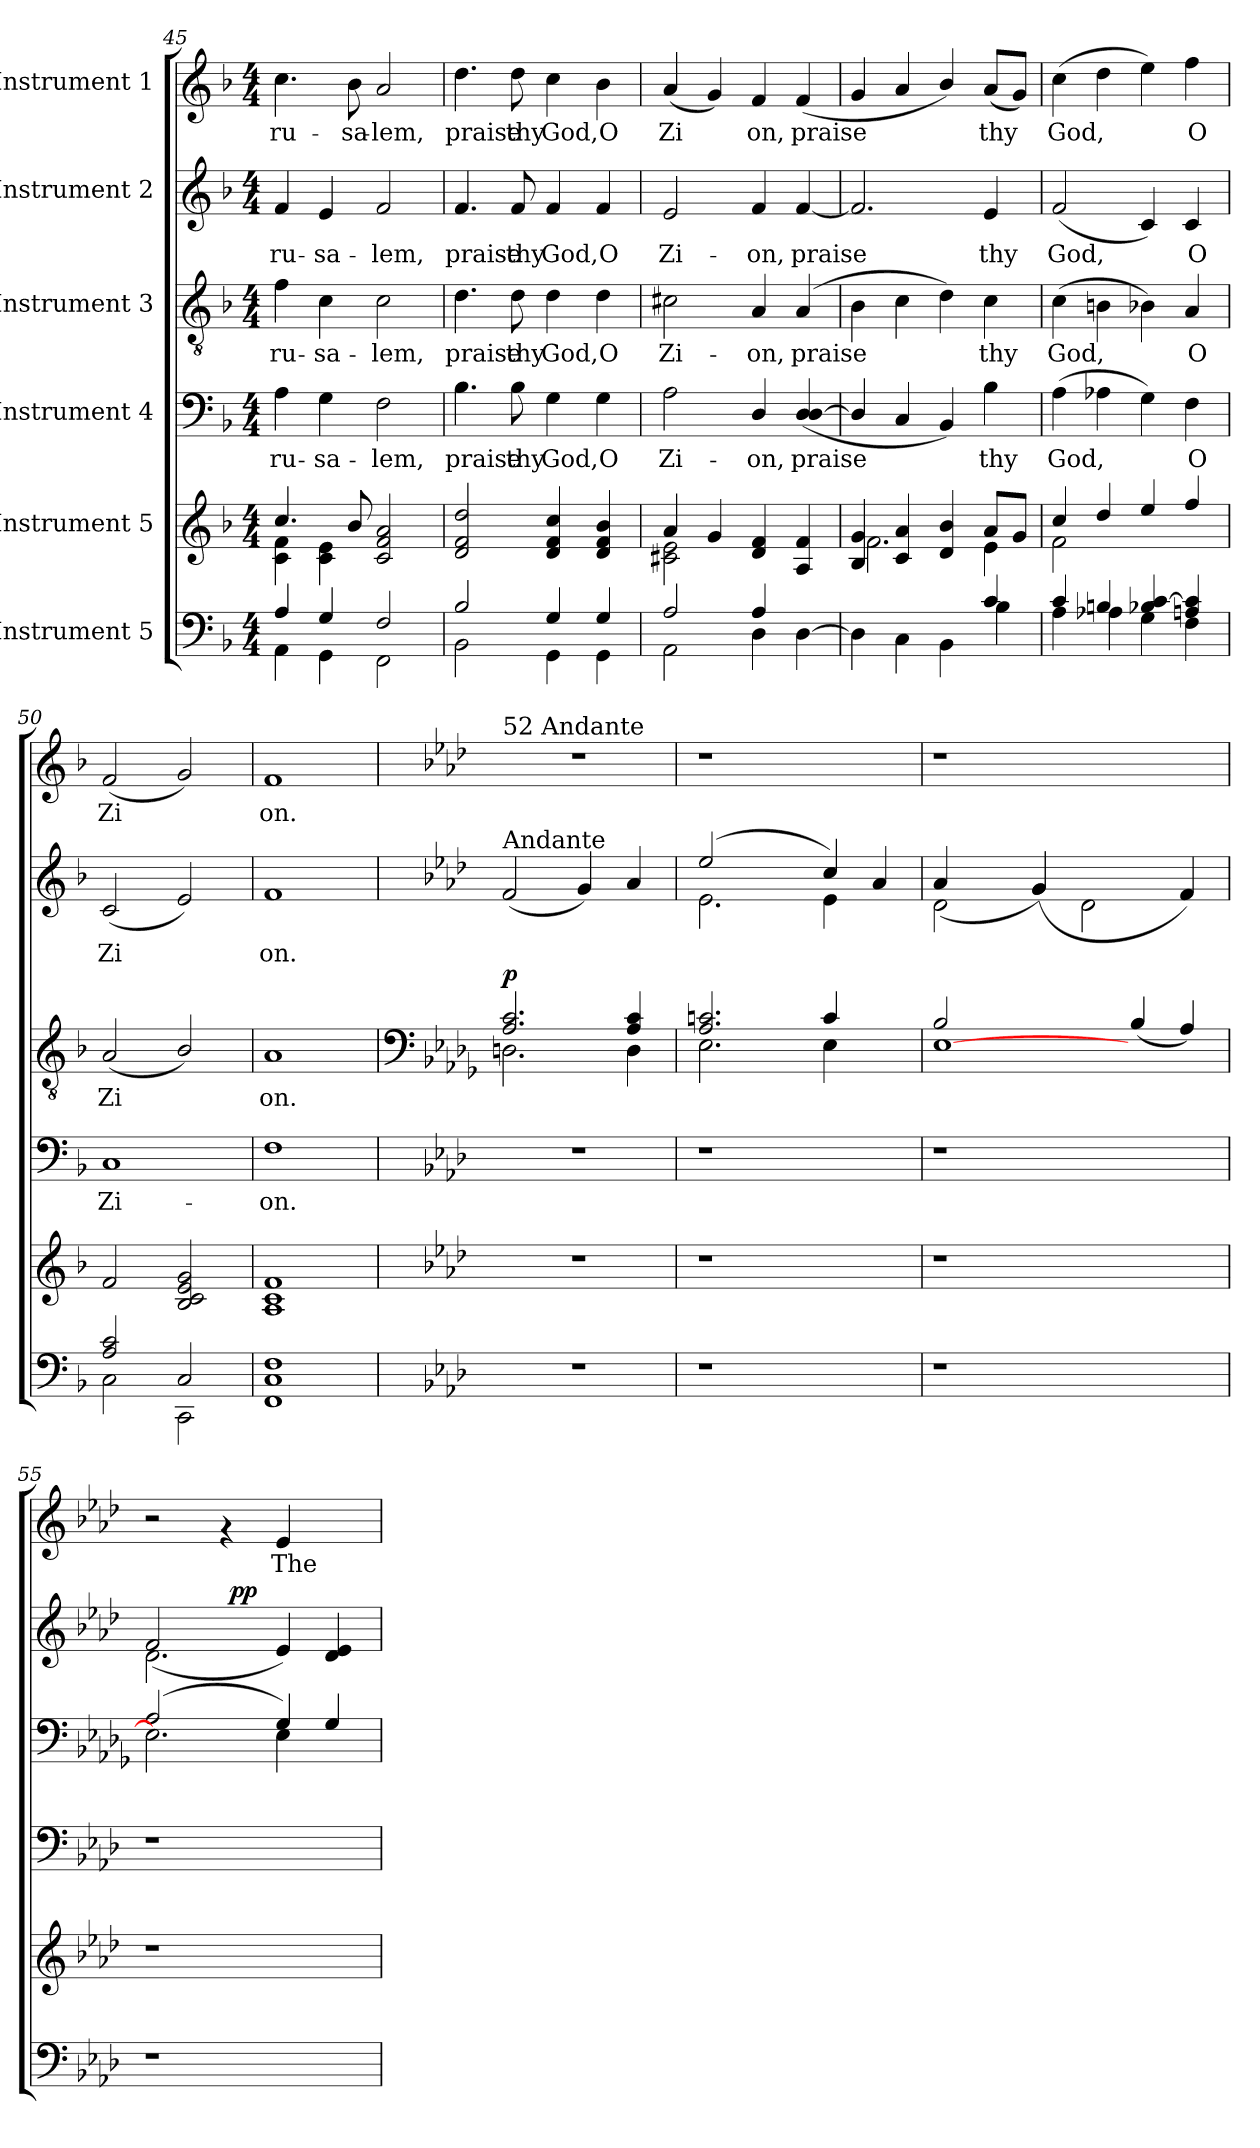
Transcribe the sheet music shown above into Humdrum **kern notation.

**kern	**kern	**kern	**text	**kern	**text	**dynam	**kern	**text	**dynam	**kern	**text
*part6	*part5	*part4	*part4	*part3	*part3	*part3	*part2	*part2	*part2	*part1	*part1
*staff6	*staff5	*staff4	*staff4	*staff3	*staff3	*staff3	*staff2	*staff2	*staff2	*staff1	*staff1
*I"Instrument 5	*I"Instrument 5	*I"Instrument 4	*	*I"Instrument 3	*	*	*I"Instrument 2	*	*	*I"Instrument 1	*
*clefF4	*clefG2	*clefF4	*	*clefGv2	*	*	*clefG2	*	*	*clefG2	*
*k[b-]	*k[b-]	*k[b-]	*	*k[b-]	*	*	*k[b-]	*	*	*k[b-]	*
*F:	*F:	*F:	*	*F:	*	*	*F:	*	*	*F:	*
*M4/4	*M4/4	*M4/4	*	*M4/4	*	*	*M4/4	*	*	*M4/4	*
=45	=45	=45	=45	=45	=45	=45	=45	=45	=45	=45	=45
*^	*^	*	*	*	*	*	*	*	*	*	*
!	!	!	!	!	!LO:LY:b:cj	!	!LO:LY:b:cj	!	!	!LO:LY:b:cj	!	!	!LO:LY:b:cj
4A/	4AA\	4.cc/	4f\ 4c\	4A\	-ru-	4f\	-ru-	.	4f/	-ru-	.	4.cc\	-ru-
!	!	!	!	!	!LO:LY:b:cj	!	!LO:LY:b:cj	!	!	!LO:LY:b:cj	!	!	!
4G/	4GG\	.	4e\ 4c\	4G\	-sa-	4c\	-sa-	.	4e/	-sa-	.	.	.
!	!	!	!	!	!	!	!	!	!	!	!	!	!LO:LY:b:cj
.	.	8b-/	.	.	.	.	.	.	.	.	.	8b-\	-sa-
!	!	!	!	!	!LO:LY:b:cj	!	!LO:LY:b:cj	!	!	!LO:LY:b:cj	!	!	!LO:LY:b:cj
2F/	2FF\	2a/ 2f/ 2c/	2ryy	2F\	-lem,	2c\	-lem,	.	2f/	-lem,	.	2a/	-lem,
=46	=46	=46	=46	=46	=46	=46	=46	=46	=46	=46	=46	=46	=46
!	!	!	!	!	!LO:LY:b:cj	!	!LO:LY:b:cj	!	!	!LO:LY:b:cj	!	!	!LO:LY:b:cj
*	*	*v	*v	*	*	*	*	*	*	*	*	*	*
2B-/	2BB-\	2dd/ 2f/ 2d/	4.B-\	praise	4.d\	praise	.	4.f/	praise	.	4.dd\	praise
!	!	!	!	!LO:LY:b:cj	!	!LO:LY:b:cj	!	!	!LO:LY:b:cj	!	!	!LO:LY:b:cj
.	.	.	8B-\	thy	8d\	thy	.	8f/	thy	.	8dd\	thy
!	!	!	!	!LO:LY:b:cj	!	!LO:LY:b:cj	!	!	!LO:LY:b:cj	!	!	!LO:LY:b:cj
4G/	4GG\	4cc/ 4d/ 4f/	4G\	God,	4d\	God,	.	4f/	God,	.	4cc\	God,
!	!	!	!	!LO:LY:b:cj	!	!LO:LY:b:cj	!	!	!LO:LY:b:cj	!	!	!LO:LY:b:cj
4G/	4GG\	4b-/ 4f/ 4d/	4G\	O	4d\	O	.	4f/	O	.	4b-\	O
!!LO:LB:g=z
=47	=47	=47	=47	=47	=47	=47	=47	=47	=47	=47	=47	=47
*	*	*^	*	*	*	*	*	*	*	*	*	*
!	!	!	!	!	!LO:LY:b:cj	!	!LO:LY:b:cj	!	!	!LO:LY:b:cj	!	!	!LO:LY:b:cj
2A/	2AA\	4a/	2c#X\ 2e\	2A\	Zi-	2c#X\	Zi-	.	2e/	Zi-	.	(<4a/	Zi-
!	!	!	!	!	!	!	!	!	!	!	!	!	!LO:LY:b:cj
.	.	4g/	.	.	.	.	.	.	.	.	.	4g/)	--
!	!	!	!	!	!LO:LY:b:cj	!	!LO:LY:b:cj	!	!	!LO:LY:b:cj	!	!	!LO:LY:b:cj
4A/	4D\	4f/ 4d/	2ryy	4D/	-on,	4A/	-on,	.	4f/	-on,	.	4f/	-on,
!	!	!	!	!	!LO:LY:b:cj	!	!LO:LY:b:cj	!	!	!LO:LY:b:cj	!	!	!LO:LY:b:cj
4ryy	[>4D\	4f/ 4A/	.	(<4D/ [<4D/	praise	(<4A/	praise	.	[<4f/	praise	.	(<4f/	praise
=48	=48	=48	=48	=48	=48	=48	=48	=48	=48	=48	=48	=48	=48
!	!	!	!	!	!LO:LY:b:cj	!	!LO:LY:b:cj	!	!	!LO:LY:b:cj	!	!	!LO:LY:b:cj
2.ryy	4D\]	4g/ 4B-/	2.f\	4D/]	.	4B-\	.	.	2.f/]	.	.	4g/	.
!	!	!	!	!	!LO:LY:b:cj	!	!LO:LY:b:cj	!	!	!	!	!	!LO:LY:b:cj
.	4C\	4c/ 4a/	.	4C/	.	4c\	.	.	.	.	.	4a/	.
!	!	!	!	!	!LO:LY:b:cj	!	!LO:LY:b:cj	!	!	!	!	!	!LO:LY:b:cj
.	4BB-\	4d/ 4b-/	.	4BB-/)	.	4d\)	.	.	.	.	.	4b-/)	.
!	!	!	!	!	!LO:LY:b:cj	!	!LO:LY:b:cj	!	!	!LO:LY:b:cj	!	!	!LO:LY:b:cj
4c/	4B-\	8a/L	4e\	4B-\	thy	4c\	thy	.	4e/	thy	.	(<8a/L	thy
!	!	!	!	!	!	!	!	!	!	!	!	!	!LO:LY:b:cj
.	.	8g/J	.	.	.	.	.	.	.	.	.	8g/J)	.
=49	=49	=49	=49	=49	=49	=49	=49	=49	=49	=49	=49	=49	=49
!	!	!	!	!	!LO:LY:b:cj	!	!LO:LY:b:cj	!	!	!LO:LY:b:cj	!	!	!LO:LY:b:cj
4c/	4A\	4cc/	2f\	(>4A\	God,	(>4c\	God,	.	(<2f/	God,	.	(>4cc\	God,
!	!	!	!	!	!LO:LY:b:cj	!	!LO:LY:b:cj	!	!	!	!	!	!LO:LY:b:cj
4Bn/	4A-X\	4dd/	.	4A-X\	.	4Bn\	.	.	.	.	.	4dd\	.
!	!	!	!	!	!LO:LY:b:cj	!	!LO:LY:b:cj	!	!	!LO:LY:b:cj	!	!	!LO:LY:b:cj
4B-X/ [>4c/	4G\	4ee/	2ryy	4G\)	.	4B-X\)	.	.	4c/)	.	.	4ee\)	.
!	!	!	!	!	!LO:LY:b:cj	!	!LO:LY:b:cj	!	!	!LO:LY:b:cj	!	!	!LO:LY:b:cj
4c/] 4An/	4F\	4ff/	.	4F\	O	4A/	O	.	4c/	O	.	4ff\	O
*	*	*v	*v	*	*	*	*	*	*	*	*	*	*
=50	=50	=50	=50	=50	=50	=50	=50	=50	=50	=50	=50	=50
!	!	!	!	!LO:LY:b:cj	!	!LO:LY:b:cj	!	!	!LO:LY:b:cj	!	!	!LO:LY:b:cj
2A/ 2c/	2C\	2f/	1C	Zi-	(<2A/	Zi-	.	(<2c/	Zi-	.	(<2f/	Zi-
!	!	!	!	!	!	!LO:LY:b:cj	!	!	!LO:LY:b:cj	!	!	!LO:LY:b:cj
2C/	2CC\	2g/ 2e/ 2B-/ 2c/	.	.	2B-/)	--	.	2e/)	--	.	2g/)	--
=51	=51	=51	=51	=51	=51	=51	=51	=51	=51	=51	=51	=51
!	!	!	!	!LO:LY:b:cj	!	!LO:LY:b:cj	!	!	!LO:LY:b:cj	!	!	!LO:LY:b:cj
*v	*v	*	*	*	*	*	*	*	*	*	*	*
1F 1C 1FF	1c 1A 1f	1F	-on.	1A	-on.	.	1f	-on.	.	1f	-on.
!!LO:PB:g=z
=52!	=52!	=52!	=52!	=52!	=52!	=52!	=52!	=52!	=52!	=52!	=52!
*	*	*	*	*clefF4	*	*	*	*	*	*	*
*k[b-e-a-d-]	*k[b-e-a-d-]	*k[b-e-a-d-]	*	*k[b-e-a-d-g-]	*	*	*k[b-e-a-d-]	*	*	*k[b-e-a-d-]	*
*A-:	*A-:	*A-:	*	*D-:	*	*	*A-:	*	*	*A-:	*
*	*	*	*	*^	*	*	*	*	*	*	*
!	!	!	!	!	!	!	!	!	!	!	!LO:TX:a:t=52 Andante	!
!	!	!	!	!	!	!	!	!LO:TX:a:t=Andante	!	!	!	!
!	!	!	!	!	!	!LO:LY:b:cj	!LO:DY:a	!	!LO:LY:b:cj	!	!	!
1r	1r	1r	.	2.c/ 2.A-/	2.Dn\	.	p	(<2f/	.	.	1r	.
!	!	!	!	!	!	!	!	!	!LO:LY:b:cj	!	!	!
.	.	.	.	.	.	.	.	4g/)	.	.	.	.
!	!	!	!	!	!	!LO:LY:b:cj	!	!	!LO:LY:b:cj	!	!	!
.	.	.	.	4c/ 4A-/	4D\	.	.	4a-/	.	.	.	.
=53	=53	=53	=53	=53	=53	=53	=53	=53	=53	=53	=53	=53
!	!	!	!	!	!	!LO:LY:b:cj	!	!	!LO:LY:b:cj	!	!	!
*	*	*	*	*	*	*	*	*^	*	*	*	*
1r	1r	1r	.	2.cn/ 2.A-/	2.E-\	.	.	2.e-\	(>2ee-/	.	.	1r	.
.	.	.	.	.	.	.	.	.	4ryy	.	.	.	.
!	!	!	!	!	!	!LO:LY:b:cj	!	!	!	!LO:LY:b:cj	!	!	!
!	!	!	!	!	!	!	!	!	!	!LO:LY:b:cj	!	!	!
.	.	.	.	4c/	4E-\	.	.	4cc/)	4e-\	.	.	.	.
4ryy	4ryy	4ryy	.	4ryy	4ryy	.	.	4a-/	4ryy	.	.	4ryy	.
=54	=54	=54	=54	=54	=54	=54	=54	=54	=54	=54	=54	=54	=54
!	!	!	!	!	!	!LO:LY:b:cj	!	!	!	!LO:LY:b:cj	!	!	!
1r	1r	1r	.	[<1E-	2B-/	.	.	2d-\	(>4a-/	.	.	1r	.
.	.	.	.	.	.	.	.	.	4ryy	.	.	.	.
!	!	!	!	!	!	!	!	!	!	!LO:LY:b:cj	!	!	!
!	!	!	!	!	!	!	!	!	!	!LO:LY:b:cj	!	!	!
.	.	.	.	.	1ryy	.	.	4g/)	(>4g/	.	.	.	.
.	.	.	.	.	.	.	.	2d-\	2.ryy	.	.	.	.
!	!	!	!	!	!	!LO:LY:b:cj	!	!	!	!	!	!	!
2ryy	2ryy	2ryy	.	(>4B-/	.	.	.	.	.	.	.	2ryy	.
!	!	!	!	!	!	!LO:LY:b:cj	!	!	!	!LO:LY:b:cj	!	!	!
.	.	.	.	4A-/)	.	.	.	4f/)	.	.	.	.	.
*	*	*	*	*	*	*	*	*v	*v	*	*	*	*
=55	=55	=55	=55	=55	=55	=55	=55	=55	=55	=55	=55	=55
!	!	!	!	!	!	!LO:LY:b:cj	!	!	!LO:LY:b:cj	!	!	!
*	*	*	*	*	*	*	*	*^	*	*	*	*
*	*	*	*	*	*	*	*	*	*^	*	*	*	*
1r	1r	1r	.	2.E-\]	(>2A-/	.	.	2.d-\	(>2f/	2ryy	.	.	2r	.
.	.	.	.	.	4ryy	.	.	.	2.ryy	64ryy	.	.	4rf	.
!	!	!	!	!	!	!	!	!	!	!	!	!LO:DY:b	!	!
.	.	.	.	.	.	.	.	.	.	2ryy	.	pp	.	.
!	!	!	!	!	!	!LO:LY:b:cj	!	!	!	!	!	!	!	!
!	!	!	!	!	!	!LO:LY:b:cj	!	!	!	!	!LO:LY:b:cj	!	!	!LO:LY:b:cj
.	.	.	.	4G-/)	4E-\	.	.	4e-/)	.	.	.	.	4e-/	The
!	!	!	!	!	!	!	!	!	!	!	!LO:LY:b:cj	!	!	!
4ryy	4ryy	4ryy	.	4G-/	4ryy	.	.	4d-/ 4e-/	.	.	.	.	4ryy	.
.	.	.	.	.	.	.	.	.	.	8...ryy	.	.	.	.
*	*	*	*	*v	*v	*	*	*	*	*	*	*	*	*
*	*	*	*	*	*	*	*v	*v	*v	*	*	*	*
=	=	=	=	=	=	=	=	=	=	=	=
*-	*-	*-	*-	*-	*-	*-	*-	*-	*-	*-	*-
